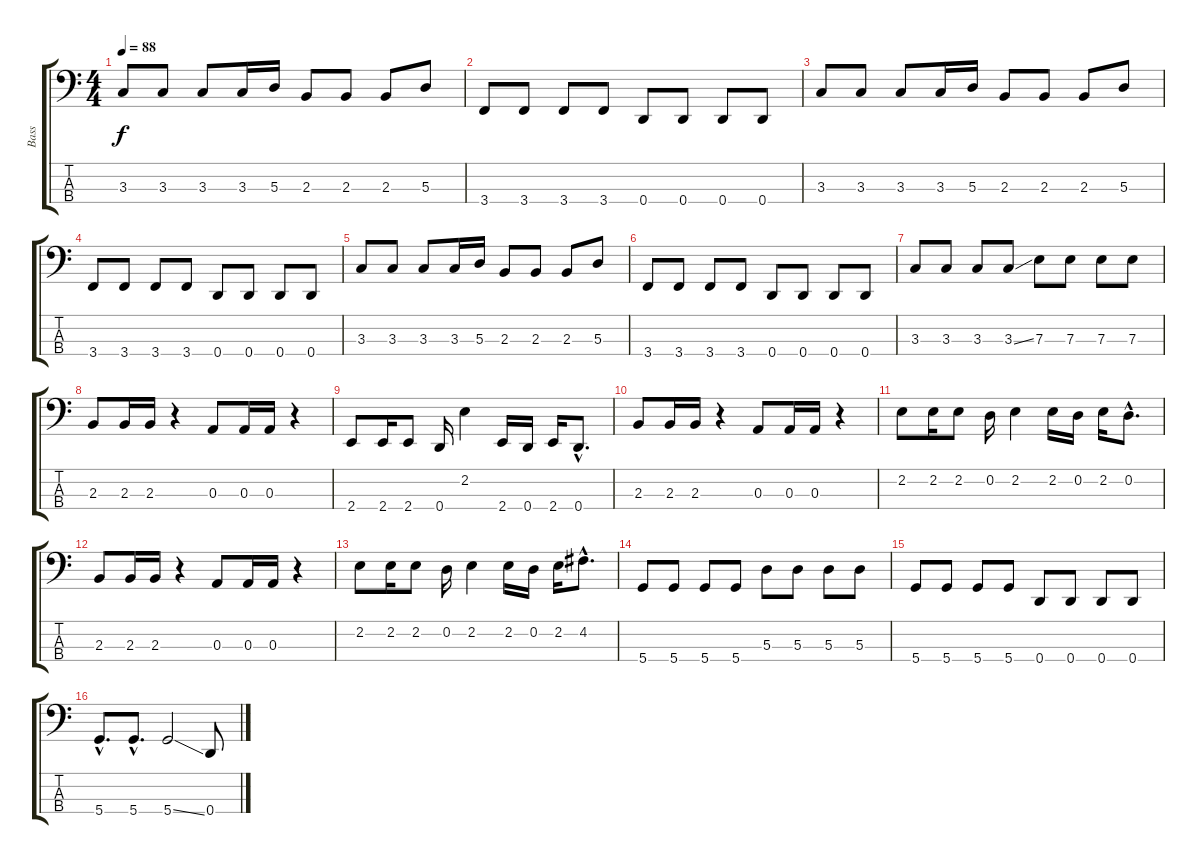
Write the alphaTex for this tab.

\track ("Bass" "Bass") {instrument electricbassfinger}
\staff {score tabs}
\tuning (G2 D2 A1 D1) {hide}
\ts (4 4)
\tempo 88
\clef f4
\ks c
3.3.8{dy f} 3.3.8 3.3.8 3.3.16 5.3.16 2.3.8 2.3.8 2.3.8 5.3.8 |
3.4.8 3.4.8 3.4.8 3.4.8 0.4.8 0.4.8 0.4.8 0.4.8 |
3.3.8 3.3.8 3.3.8 3.3.16 5.3.16 2.3.8 2.3.8 2.3.8 5.3.8 |
3.4.8 3.4.8 3.4.8 3.4.8 0.4.8 0.4.8 0.4.8 0.4.8 |
3.3.8 3.3.8 3.3.8 3.3.16 5.3.16 2.3.8 2.3.8 2.3.8 5.3.8 |
3.4.8 3.4.8 3.4.8 3.4.8 0.4.8 0.4.8 0.4.8 0.4.8 |
3.3.8 3.3.8 3.3.8 3.3{ss}.8 7.3.8 7.3.8 7.3.8 7.3.8 |
2.3.8 2.3.16 2.3.16 r.4 0.3.8 0.3.16 0.3.16 r.4 |
2.4.8 2.4.16 2.4.8 0.4.16 2.2.4 2.4.16 0.4.16 2.4.16 0.4{hac}.8{d} |
2.3.8 2.3.16 2.3.16 r.4 0.3.8 0.3.16 0.3.16 r.4 |
2.2.8 2.2.16 2.2.8 0.2.16 2.2.4 2.2.16 0.2.16 2.2.16 0.2{hac}.8{d} |
2.3.8 2.3.16 2.3.16 r.4 0.3.8 0.3.16 0.3.16 r.4 |
2.2.8 2.2.16 2.2.8 0.2.16 2.2.4 2.2.16 0.2.16 2.2.16 4.2{hac}.8{d} |
5.4.8 5.4.8 5.4.8 5.4.8 5.3.8 5.3.8 5.3.8 5.3.8 |
5.4.8 5.4.8 5.4.8 5.4.8 0.4.8 0.4.8 0.4.8 0.4.8 |
5.4{hac}.8{d} 5.4{hac}.8{d} 5.4{ss}.2 0.4.8
